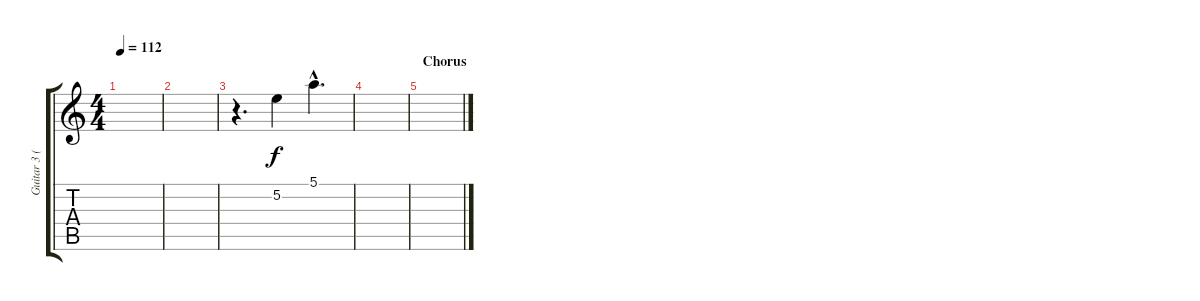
\track ("Guitar 3 (Electric)" "Guitar 3 (") {instrument electricguitarclean}
\staff {score tabs}
\tuning (E4 B3 G3 D3 A2 E2) {hide}
\ts (4 4)
\tempo 112
\clef g2
\ks c
|
|
r.4{d} 5.2.4 5.1{hac}.4{d} |
|
\section ("" "Chorus")
